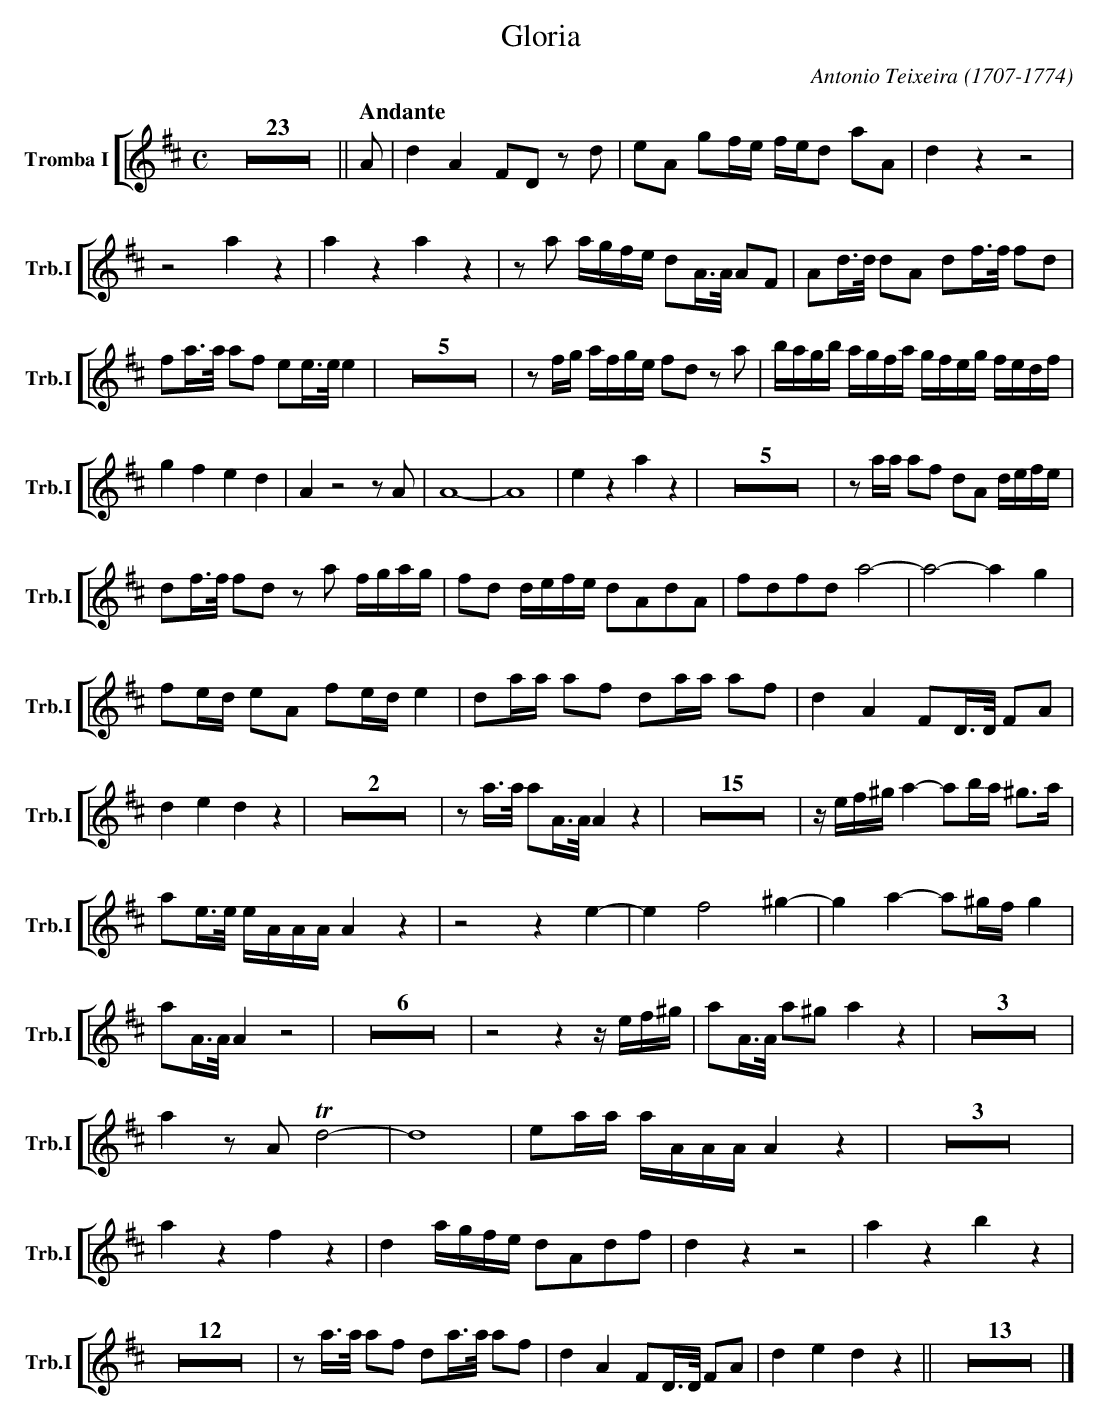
X:1
T:Gloria
C:Antonio Teixeira (1707-1774)
M:C
L:1/4
K:D
V: 1 clef=treble name="Tromba I" sname="Trb.I"
%%staves [( 1 )]
     Z23 || \
[Q: "Andante"] A/| d A F/D/ z/d/ | e/A/ g/f//e//  f//e//d/ a/A/| d z z2 | z2 a z | a z a z | z/a/ a//g//f//e// d/A//>A// A/F/ | \
     A/d//>d// d/A/ d/f//>f// f/d/ | f/a//>a// a/f/ e/e//>e// e | Z5 | z/f//g// a//f//g//e// f/d/ z/a/ | b//a//g//b// a//g//f//a// g//f//e//g// f//e//d//f// |   \
     gfed | A z2 z/A/ | A4 -| A4 | e z a z | Z5 | \
     z/ a//a// a/f/ d/A/ d//e//f//e// | d/f//>f// f/d/ z/a/ f//g//a//g// | f/d/ d//e//f//e// d/A/d/A/ | f/d/f/d/ a2 -| \
     a2-ag | f/e//d// e/A/ f/e//d// e | d/a//a// a/f/ d/a//a// a/f/ | dA F/D//>D// F/A/ | dedz | \
     Z2 | z/a//>a// a/A//>A// A z | Z15 | z//e//f//^g// a-a/b//a// ^g/>a/ | \
     a/e//>e// e//A//A//A// Az | z2 z e -| e f2 ^g -| g a-a/^g//f// g | \
     a/A//>A// A z2 | Z6 | z2 z z//e//f//^g// | a/A//>A// a/^g/ a z | \
     Z3 | a z/A/ !trill!d2 -| d4 | e/a//a// a//A//A//A// A z | Z3 | \
     azfz| d a//g//f//e// d/A/d/f/ | d z z2 | azbz | Z12 | \
     z/a//>a// a/f/ d/a//>a// a/f/ | dA F/D//>D// F/A/ | dedz || Z13 |]
